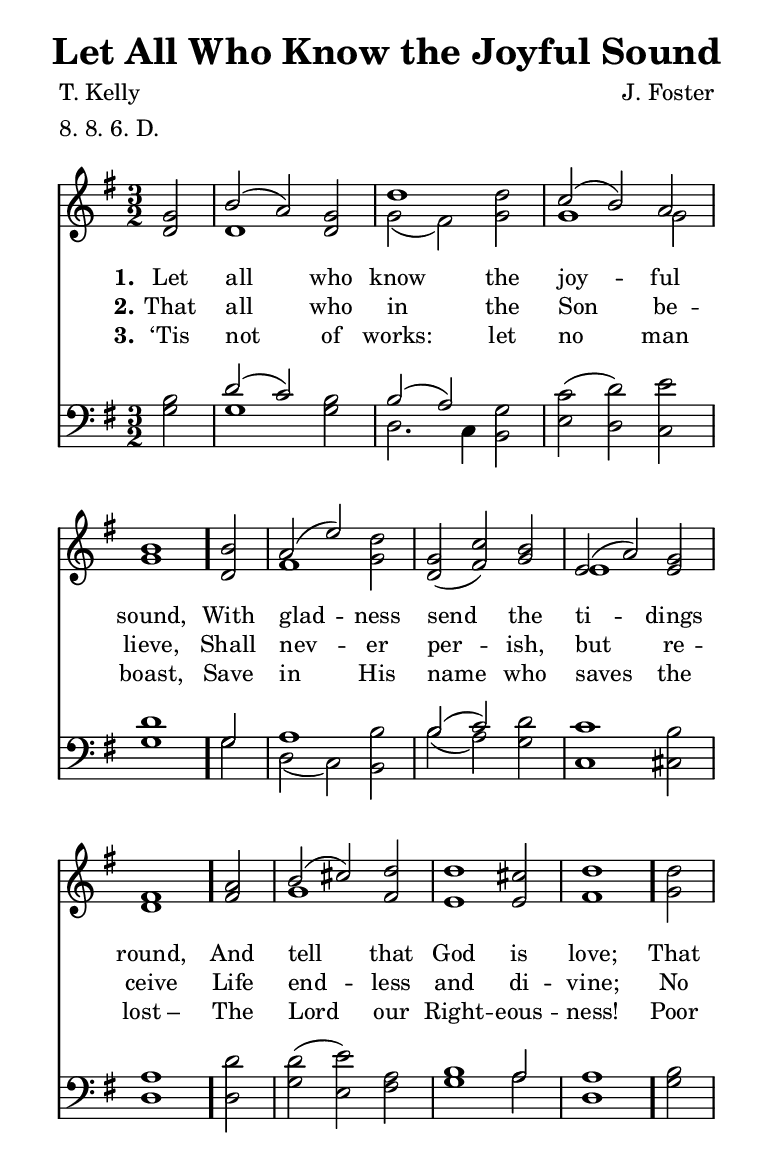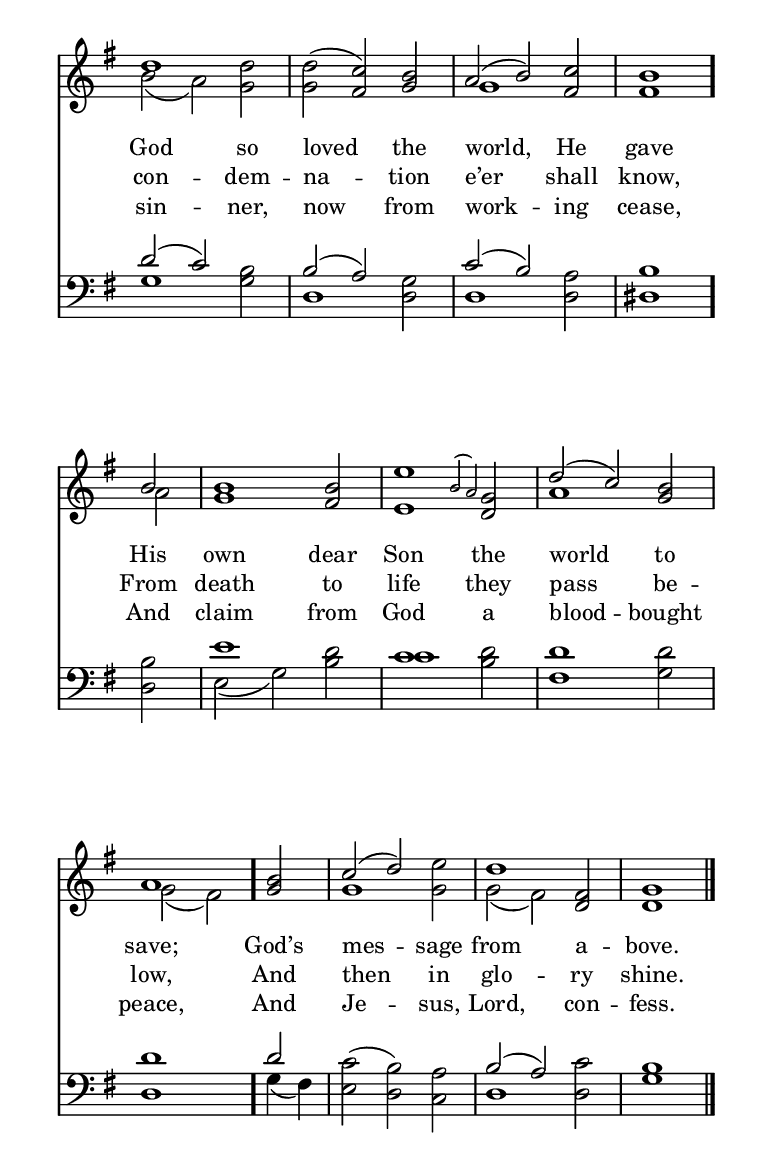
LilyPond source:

\include "common/global.ily"
\paper {
  \include "common/paper.ily"
  systems-per-page = ##f
  system-count = #(cond (is-eogsized 3) (#t #f))
  score-markup-spacing.padding = 3
  score-markup-spacing.basic-distance = 3
}

\header{
  %gospel
  hymnnumber = "100"
  title = "Let All Who Know the Joyful Sound"
  tunename = "Pembroke"
  meter = "8. 8. 6. D."
  poet = "T. Kelly"
  composer = "J. Foster"
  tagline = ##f
}

% for fermata in MIDI
ta = { \tempo 2=100 }
tb = { \tempo 2=50 }

global = {
  \include "common/overrides.ily"
  \override Staff.TimeSignature.style = #'numbered
  \time 3/2
  \override Score.MetronomeMark.transparent = ##t % hide all fermata changes too
  \ta
  \key g \major
  \partial 2
  \autoBeamOff
}

notesSoprano = {
\global
\relative c'' {

  g2 | b( a) g | d'1 d2 | c( b) a | b1
  b2 | a( e') d | g,( c) b | e,( a) g | fis1 \eogbreak
  a2 | b( cis) d | d1 cis2 | d1
  d2 | d1 d2 | d( c) b | a( b) c | b1 \eogbreak
  b2 | b1 b2 | e1 \grace { b2( a2) } g2 | d'( c) b | a1
  b2 | c( d) e | d1 fis,2 | g1

  \bar "|."

}
}

notesAlto = {
\global
\relative e' {

  d2 | d1 d2 | g( fis) g | g1 g2 | g1
  d2 | fis1 g2 | d( fis) g | e1 e2 | d1
  fis2 | g1 fis2 | e1 e2 | fis1
  g2 | b( a) g | g( fis) g | g1 fis2 | fis1
  a2 | g1 fis2 | e1 d2 | a'1 g2 | g( fis)
  g2 | g1 g2 | g( fis) d | d1

}
}

notesTenor = {
\global
\relative a {

  b2 | d( c) b | b( a) g | c( d) e | d1
  g,2 | a1 b2 | b(c) d | c1 b2 | a1
  d2 | d( e) a, | b1 a2 | a1
  b2 | d( c) b | b( a) g | c( b) a | b1
  b2 | e1 d2 | c1 d2 | d1 d2 | d1
  d2 | c( b) a | b( a) c | b1

}
}

notesBass = {
\global
\relative f {

  g2 | g1 g2 | d2. c4 b2 | e( d) c | g'1
  g2 | d( c) b | b'( a) g | c,1 cis2 | d1
  d2 | g( e) fis | g1 a2 | d,1
  g2 | g1 g2 | d1 d2 | d1 d2 | dis1
  dis2 | e( g) b | c1 b2 | fis1 g2 | d1
  g4( fis4) | e2( d) c | d1 d2 | g1

}
}

wordsA = \lyricmode {
\set stanza = "1."

Let all who know the joy -- ful sound, \bar "."
With glad -- ness send the ti -- dings round, \bar "."
And tell that God is love; \bar "."
That God so loved the world, He gave \bar "."
His own dear Son the world to save; \bar "."
God’s mes -- sage from a -- bove. \bar "."

}

wordsB = \lyricmode {
\set stanza = "2."

That all who in the Son be -- lieve,
Shall nev -- er per -- ish, but re -- ceive
Life end -- less and di -- vine;
No con -- dem -- na -- tion e’er shall know,
From death to life they pass be -- low,
And then in glo -- ry shine.

}

wordsC = \lyricmode {
\set stanza = "3."

‘Tis not of works: let no man boast,
Save in His name who saves the lost_–
The Lord our Right -- eous -- ness!
Poor sin -- ner, now from work -- ing cease,
And claim from God a blood -- bought peace,
And Je -- sus, Lord, con -- fess.

}

wordsD = \markuplist {

\line { Let all who know our God rejoice, }
\line { Praise Him in songs with cheerful voice, }
\line { { \hspace #2 } And live to Him alone; }
\line { Let sinners too take up the strain, }
\line { Exalt the Lamb for sinners slain, }
\line { { \hspace #2 } The coming Saviour own. }

}

wordsE = \markuplist {

\line { The Spirit and the bride say, Come! }
\line { Let him that heareth, too, say, Come! }
\line { { \hspace #2 } Whoever thirsts may come; }
\line { Water of life is freely given }
\line { Till Christ the Lord descends from heaven; }
\line { { \hspace #2 } Lord Jesus, quickly come! }

}

\score {
  \context ChoirStaff <<
    \context Staff = upper <<
      \set Staff.autoBeaming = ##f
      \set ChoirStaff.systemStartDelimiter = #'SystemStartBar
      \set ChoirStaff.printPartCombineTexts = ##f
      \partcombine #'(2 . 11) \notesSoprano \notesAlto
      \context NullVoice = sopranos { \voiceOne << \notesSoprano >> }
      \context Lyrics = one   \lyricsto sopranos \wordsA
      \context Lyrics = two   \lyricsto sopranos \wordsB
      \context Lyrics = three \lyricsto sopranos \wordsC
    >>
    \context Staff = men <<
      \set Staff.autoBeaming = ##f
      \clef bass
      \set ChoirStaff.printPartCombineTexts = ##f
      \partcombine #'(2 . 11) \notesTenor \notesBass
    >>
  >>
  \layout {
    \include "common/layout.ily"
  }
  #(cond ((ly:get-option 'eog-midi-permitted) #{ \midi{
    \include "common/midi.ily"
  } #}))
}

\markup { \fill-line { \column {
  \line{ \bold 4 \column { \wordsD } } \combine \null \vspace #0.4
  \line{ \bold 5 \column { \wordsE } } \combine \null \vspace #0.4
} } }

\version "2.19.49"  % necessary for upgrading to future LilyPond versions.

% vi:set et ts=2 sw=2 ai nocindent syntax=lilypond:
